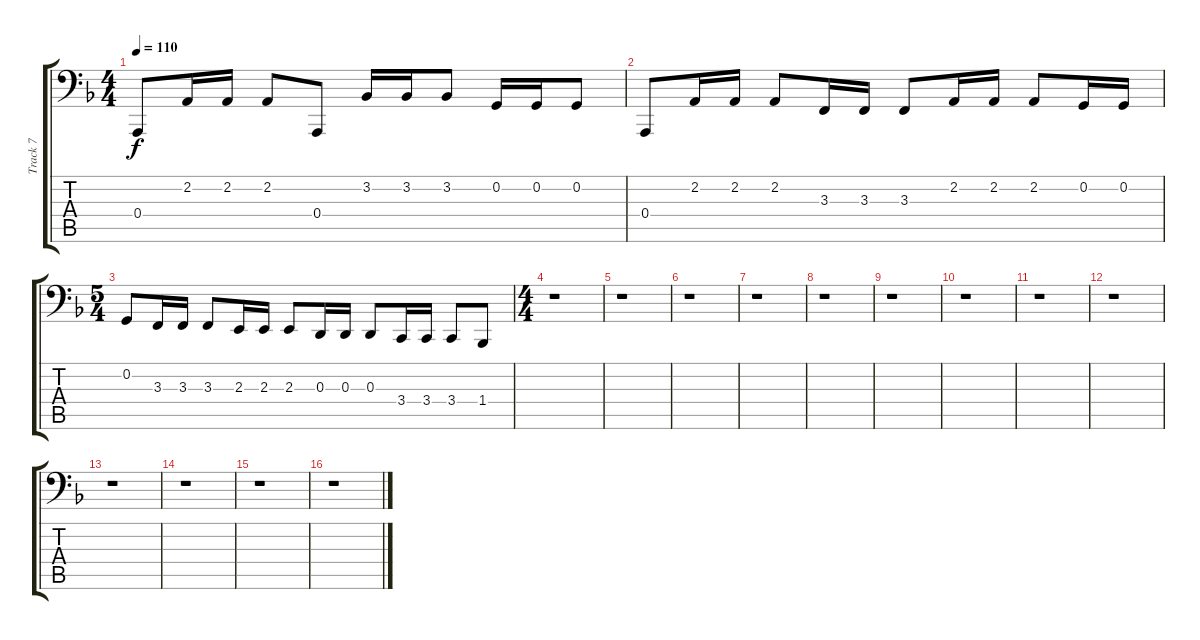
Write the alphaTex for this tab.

\track ("Track 7" "Track 7") {instrument synthstrings1}
\staff {score tabs}
\tuning (C3 G2 D2 A1 E1 B0) {hide}
\ts (4 4)
\tempo 110
\clef f4
\ks f
0.4.8{dy f} 2.2.16 2.2.16 2.2.8 0.4.8 3.2.16 3.2.16 3.2.8 0.2.16 0.2.16 0.2.8 |
0.4.8 2.2.16 2.2.16 2.2.8 3.3.16 3.3.16 3.3.8 2.2.16 2.2.16 2.2.8 0.2.16 0.2.16 |
\ts (5 4)
0.2.8 3.3.16 3.3.16 3.3.8 2.3.16 2.3.16 2.3.8 0.3.16 0.3.16 0.3.8 3.4.16 3.4.16 3.4.8 1.4.8 |
\ts (4 4)
r.1 |
r.1 |
r.1 |
r.1 |
r.1 |
r.1 |
r.1 |
r.1 |
r.1 |
r.1 |
r.1 |
r.1 |
r.1
